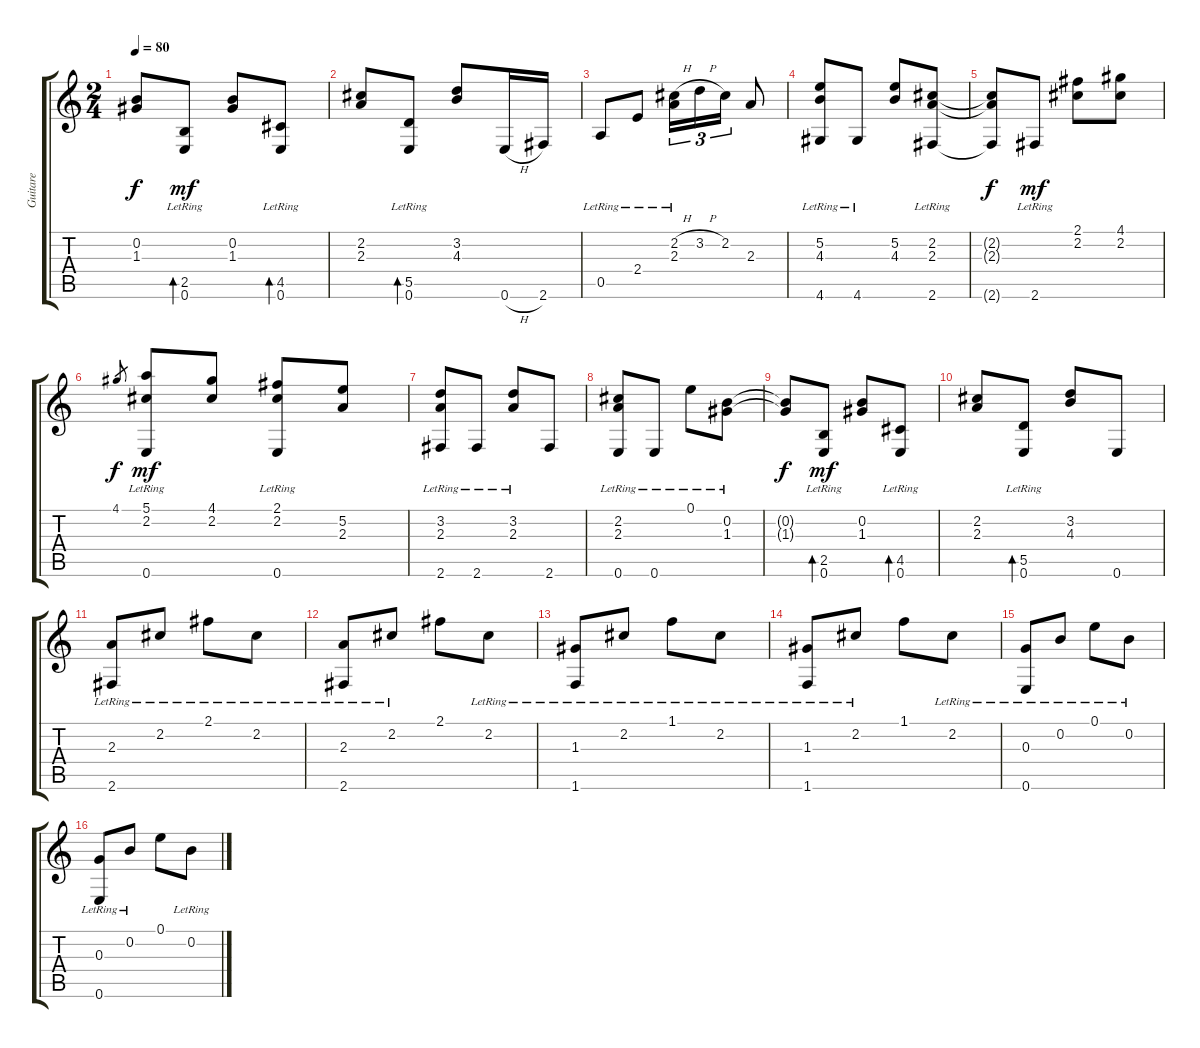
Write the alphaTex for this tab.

\track ("Guitare" "Guitare") {instrument acousticguitarnylon}
\staff {score tabs}
\tuning (E4 B3 G3 D3 A2 E2) {hide}
\ts (2 4)
\tempo 80
\clef g2
\ks c
(0.2{t} 1.3{t}).8{dy f} (2.5{lr} 0.6{lr}).8{bd 120 dy mf} (0.2 1.3).8 (4.5{lr} 0.6{lr}).8{bd 120} |
(2.2 2.3).8 (5.5{lr} 0.6{lr}).8{bd 120} (3.2 4.3).8 0.6{h}.16 2.6.16 |
0.5{lr}.8 2.4{lr}.8 (2.2{h} 2.3{lr}).16{tu (3 2)} 3.2{h}.16{tu (3 2)} 2.2.16{tu (3 2)} 2.3.8 |
(5.2{lr} 4.3{lr} 4.6).8 4.6{lr}.8 (5.2 4.3).8 (2.2{lr} 2.3{lr} 2.6{lr}).8 |
(2.2{t} 2.3{t} 2.6{t}).8{dy f} 2.6{lr}.8{dy mf} (2.1 2.2).8 (4.1 2.2).8 |
4.1.8{gr dy f} (5.1 2.2 0.6{lr}).8{dy mf} (4.1 2.2).8 (2.1 2.2 0.6{lr}).8 (5.2 2.3).8 |
(3.2{lr} 2.3{lr} 2.6).8 2.6{lr}.8 (3.2{lr} 2.3{lr}).8 2.6.8 |
(2.2{lr} 2.3{lr} 0.6).8 0.6{lr}.8 0.1{lr}.8 (0.2{lr} 1.3{lr}).8 |
(0.2{t} 1.3{t}).8{dy f} (2.5{lr} 0.6{lr}).8{bd 120 dy mf} (0.2 1.3).8 (4.5{lr} 0.6{lr}).8{bd 120} |
(2.2 2.3).8 (5.5{lr} 0.6{lr}).8{bd 120} (3.2 4.3).8 0.6.8 |
(2.3{lr} 2.6{lr}).8 2.2{lr}.8 2.1{lr}.8 2.2{lr}.8 |
(2.3{lr} 2.6{lr}).8 2.2{lr}.8 2.1.8 2.2{lr}.8 |
(1.3{lr} 1.6{lr}).8 2.2{lr}.8 1.1{lr}.8 2.2{lr}.8 |
(1.3{lr} 1.6{lr}).8 2.2{lr}.8 1.1.8 2.2{lr}.8 |
(0.3{lr} 0.6{lr}).8 0.2{lr}.8 0.1{lr}.8 0.2{lr}.8 |
(0.3{lr} 0.6{lr}).8 0.2{lr}.8 0.1.8 0.2{lr}.8
